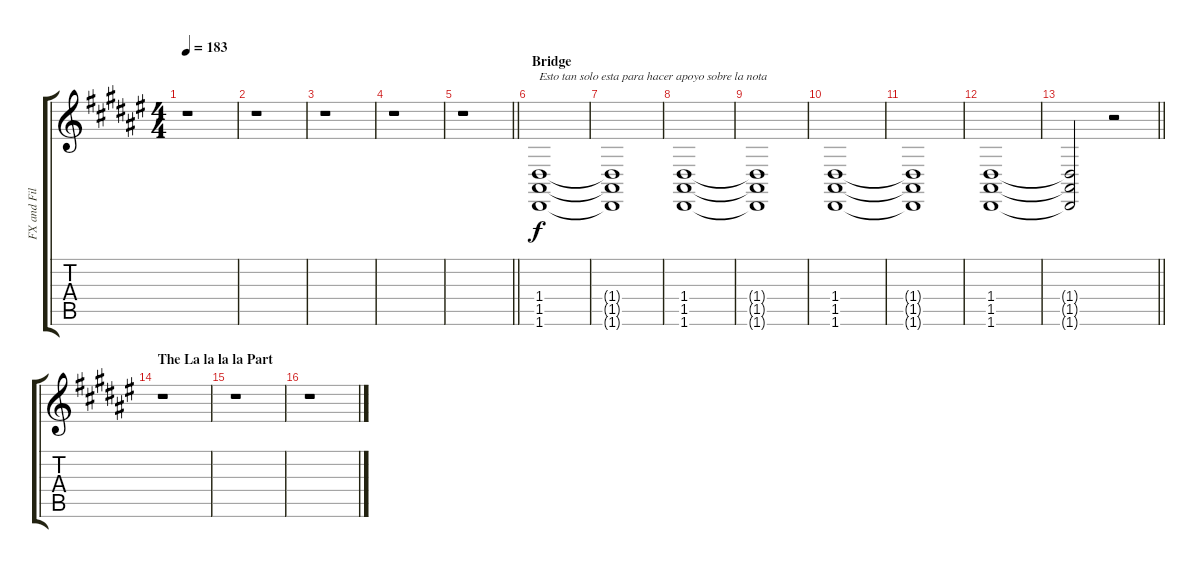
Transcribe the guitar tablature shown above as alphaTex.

\track ("FX and Fills" "FX and Fil") {instrument choiraahs}
\staff {score tabs}
\tuning (E4 B3 G3 D3 A2 D2) {hide}
\ts (4 4)
\tempo 183
\clef g2
\ks d#minor
r.1{dy f} |
r.1 |
r.1 |
r.1 |
\barLineRight lightlight
r.1 |
\section ("" "Bridge")
(1.4 1.5 1.6).1{txt "Esto tan solo esta para hacer apoyo sobre la nota" volume 14 balance 8 instrument distortionguitar} |
(1.4{t} 1.5{t} 1.6{t}).1 |
(1.4 1.5 1.6).1 |
(1.4{t} 1.5{t} 1.6{t}).1 |
(1.4 1.5 1.6).1 |
(1.4{t} 1.5{t} 1.6{t}).1 |
(1.4 1.5 1.6).1 |
\barLineRight lightlight
(1.4{t} 1.5{t} 1.6{t}).2 r.2 |
\section ("" "The La la la la Part")
r.1 |
r.1 |
r.1
